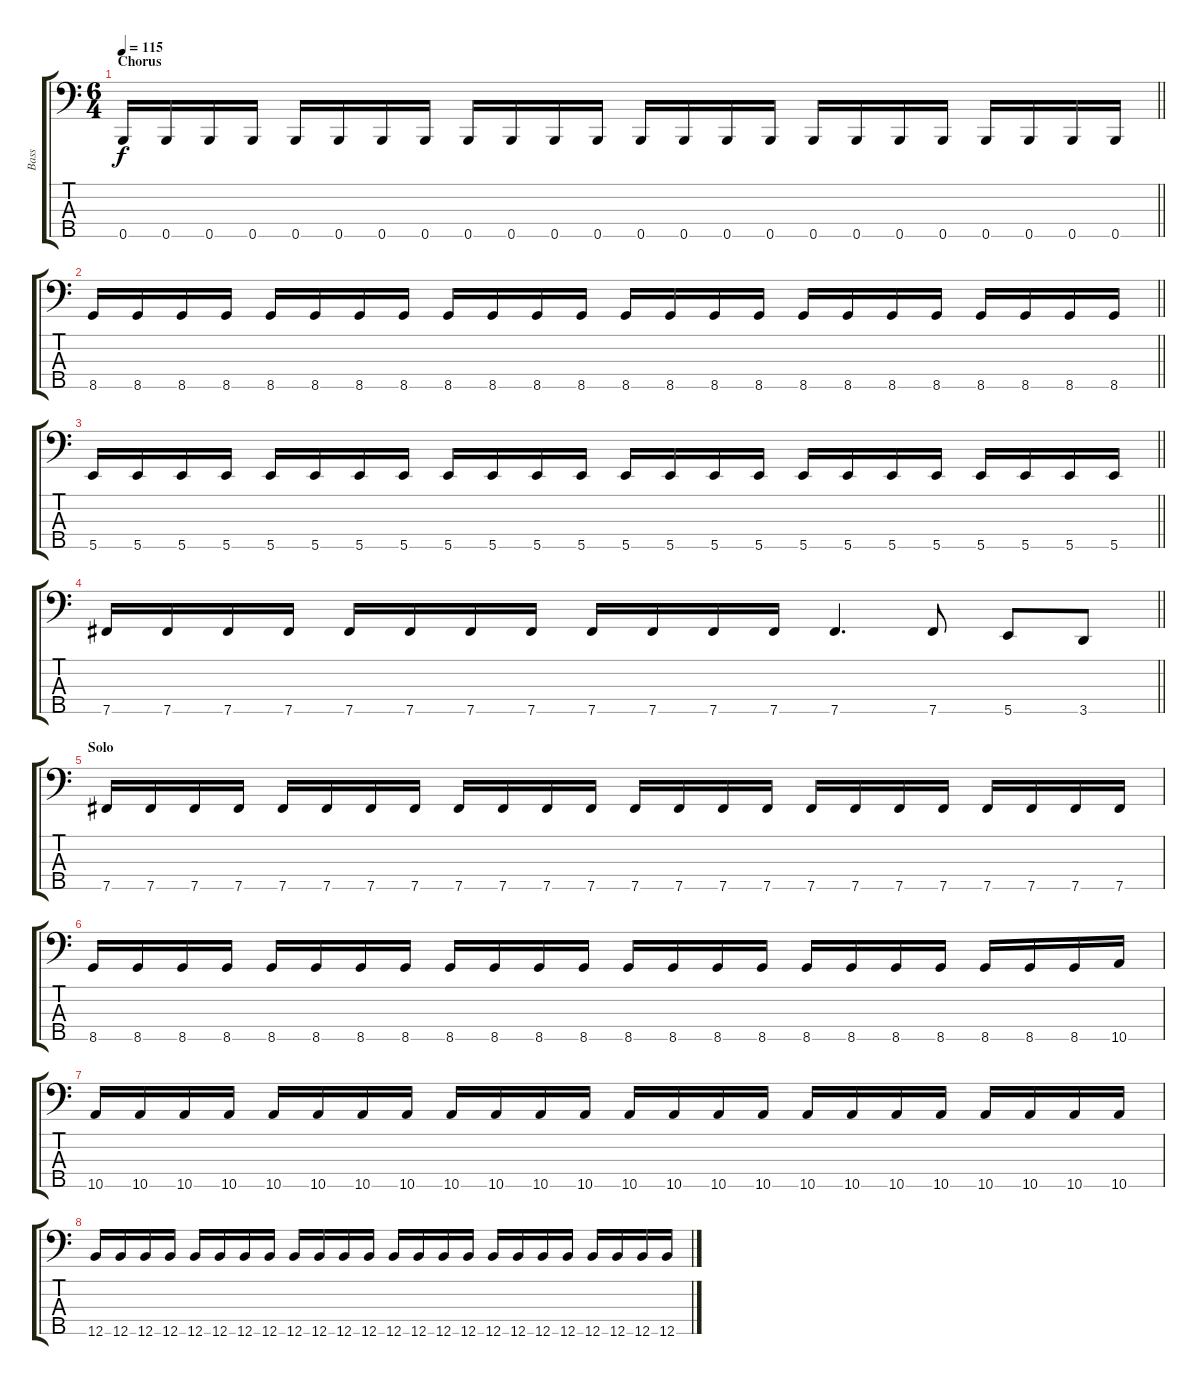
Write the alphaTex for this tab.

\track ("Bass" "Bass") {instrument electricbassfinger}
\staff {score tabs}
\tuning (G2 D2 A1 E1 B0) {hide}
\ts (6 4)
\section ("" "Chorus")
\tempo 115
\clef f4
\barLineRight lightlight
\ks c
0.5.16{dy f} 0.5.16 0.5.16 0.5.16 0.5.16 0.5.16 0.5.16 0.5.16 0.5.16 0.5.16 0.5.16 0.5.16 0.5.16 0.5.16 0.5.16 0.5.16 0.5.16 0.5.16 0.5.16 0.5.16 0.5.16 0.5.16 0.5.16 0.5.16 |
\barLineRight lightlight
8.5.16 8.5.16 8.5.16 8.5.16 8.5.16 8.5.16 8.5.16 8.5.16 8.5.16 8.5.16 8.5.16 8.5.16 8.5.16 8.5.16 8.5.16 8.5.16 8.5.16 8.5.16 8.5.16 8.5.16 8.5.16 8.5.16 8.5.16 8.5.16 |
\barLineRight lightlight
5.5.16 5.5.16 5.5.16 5.5.16 5.5.16 5.5.16 5.5.16 5.5.16 5.5.16 5.5.16 5.5.16 5.5.16 5.5.16 5.5.16 5.5.16 5.5.16 5.5.16 5.5.16 5.5.16 5.5.16 5.5.16 5.5.16 5.5.16 5.5.16 |
\barLineRight lightlight
7.5.16 7.5.16 7.5.16 7.5.16 7.5.16 7.5.16 7.5.16 7.5.16 7.5.16 7.5.16 7.5.16 7.5.16 7.5.4{d} 7.5.8 5.5.8 3.5.8 |
\section ("" "Solo")
7.5.16 7.5.16 7.5.16 7.5.16 7.5.16 7.5.16 7.5.16 7.5.16 7.5.16 7.5.16 7.5.16 7.5.16 7.5.16 7.5.16 7.5.16 7.5.16 7.5.16 7.5.16 7.5.16 7.5.16 7.5.16 7.5.16 7.5.16 7.5.16 |
8.5.16 8.5.16 8.5.16 8.5.16 8.5.16 8.5.16 8.5.16 8.5.16 8.5.16 8.5.16 8.5.16 8.5.16 8.5.16 8.5.16 8.5.16 8.5.16 8.5.16 8.5.16 8.5.16 8.5.16 8.5.16 8.5.16 8.5.16 10.5.16 |
10.5.16 10.5.16 10.5.16 10.5.16 10.5.16 10.5.16 10.5.16 10.5.16 10.5.16 10.5.16 10.5.16 10.5.16 10.5.16 10.5.16 10.5.16 10.5.16 10.5.16 10.5.16 10.5.16 10.5.16 10.5.16 10.5.16 10.5.16 10.5.16 |
12.5.16 12.5.16 12.5.16 12.5.16 12.5.16 12.5.16 12.5.16 12.5.16 12.5.16 12.5.16 12.5.16 12.5.16 12.5.16 12.5.16 12.5.16 12.5.16 12.5.16 12.5.16 12.5.16 12.5.16 12.5.16 12.5.16 12.5.16 12.5.16
